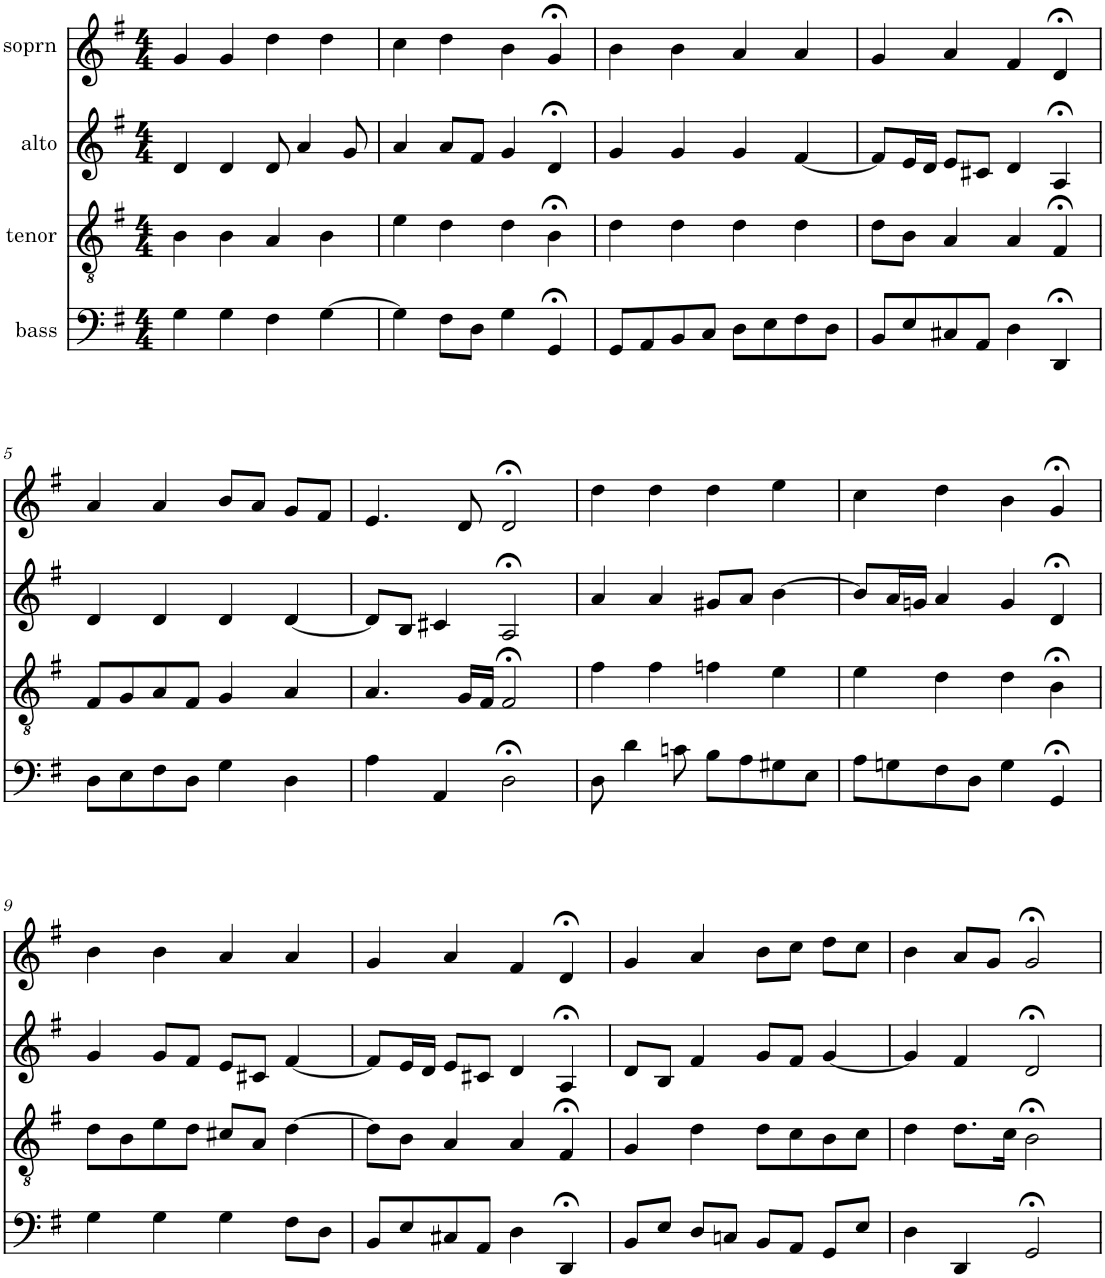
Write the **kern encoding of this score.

**kern	**kern	**kern	**kern
*part4	*part3	*part2	*part1
*staff4	*staff3	*staff2	*staff1
*I"bass	*I"tenor	*I"alto	*I"soprn
*clefF4	*clefGv2	*clefG2	*clefG2
*k[f#]	*k[f#]	*k[f#]	*k[f#]
*G:	*G:	*G:	*G:
*M4/4	*M4/4	*M4/4	*M4/4
=1	=1	=1	=1
4G\	4B\	4d/	4g/
4G\	4B\	4d/	4g/
4F#\	4A/	8d/	4dd\
.	.	4a/	.
[4G\	4B\	.	4dd\
.	.	8g/	.
=2	=2	=2	=2
4G\]	4e\	4a/	4cc\
8F#\L	4d\	8a/L	4dd\
8D\J	.	8f#/J	.
4G\	4d\	4g/	4b\
4GG;</	4B;<\	4d;</	4g;</
=3	=3	=3	=3
8GG/L	4d\	4g/	4b\
8AA/	.	.	.
8BB/	4d\	4g/	4b\
8C/J	.	.	.
8D\L	4d\	4g/	4a/
8E\	.	.	.
8F#\	4d\	[4f#/	4a/
8D\J	.	.	.
=4	=4	=4	=4
8BB/L	8d\L	8f#/L]	4g/
8E/	8B\J	16e/L	.
.	.	16d/JJ	.
8C#X/	4A/	8e/L	4a/
8AA/J	.	8c#X/J	.
4D\	4A/	4d/	4f#/
4DD;</	4F#;</	4A;</	4d;</
!!LO:LB:g=z
=5	=5	=5	=5
8D\L	8F#/L	4d/	4a/
8E\	8G/	.	.
8F#\	8A/	4d/	4a/
8D\J	8F#/J	.	.
4G\	4G/	4d/	8b/L
.	.	.	8a/J
4D\	4A/	[4d/	8g/L
.	.	.	8f#/J
=6	=6	=6	=6
4A\	4.A/	8d/L]	4.e/
.	.	8B/J	.
4AA/	.	4c#X/	.
.	16G/LL	.	8d/
.	16F#/JJ	.	.
2D;<\	2F#;</	2A;</	2d;</
=7	=7	=7	=7
8D\	4f#\	4a/	4dd\
4d\	.	.	.
.	4f#\	4a/	4dd\
8cn\	.	.	.
8B\L	4fn\	8g#X/L	4dd\
8A\	.	8a/J	.
8G#X\	4e\	[4b\	4ee\
8E\J	.	.	.
=8	=8	=8	=8
8A\L	4e\	8b/L]	4cc\
8Gn\	.	16a/L	.
.	.	16gn/JJ	.
8F#\	4d\	4a/	4dd\
8D\J	.	.	.
4G\	4d\	4g/	4b\
4GG;</	4B;<\	4d;</	4g;</
!!LO:LB:g=z
=9	=9	=9	=9
4G\	8d\L	4g/	4b\
.	8B\	.	.
4G\	8e\	8g/L	4b\
.	8d\J	8f#/J	.
4G\	8c#X/L	8e/L	4a/
.	8A/J	8c#X/J	.
8F#\L	[4d\	[4f#/	4a/
8D\J	.	.	.
=10	=10	=10	=10
8BB/L	8d\L]	8f#/L]	4g/
8E/	8B\J	16e/L	.
.	.	16d/JJ	.
8C#X/	4A/	8e/L	4a/
8AA/J	.	8c#X/J	.
4D\	4A/	4d/	4f#/
4DD;</	4F#;</	4A;</	4d;</
=11	=11	=11	=11
8BB/L	4G/	8d/L	4g/
8E/J	.	8B/J	.
8D/L	4d\	4f#/	4a/
8Cn/J	.	.	.
8BB/L	8d\L	8g/L	8b\L
8AA/J	8c\	8f#/J	8cc\J
8GG/L	8B\	[4g/	8dd\L
8E/J	8c\J	.	8cc\J
=12	=12	=12	=12
4D\	4d\	4g/]	4b\
4DD/	8.d\L	4f#/	8a/L
.	.	.	8g/J
.	16c\Jk	.	.
2GG;</	2B;<\	2d;</	2g;</
=	=	=	=
*-	*-	*-	*-
